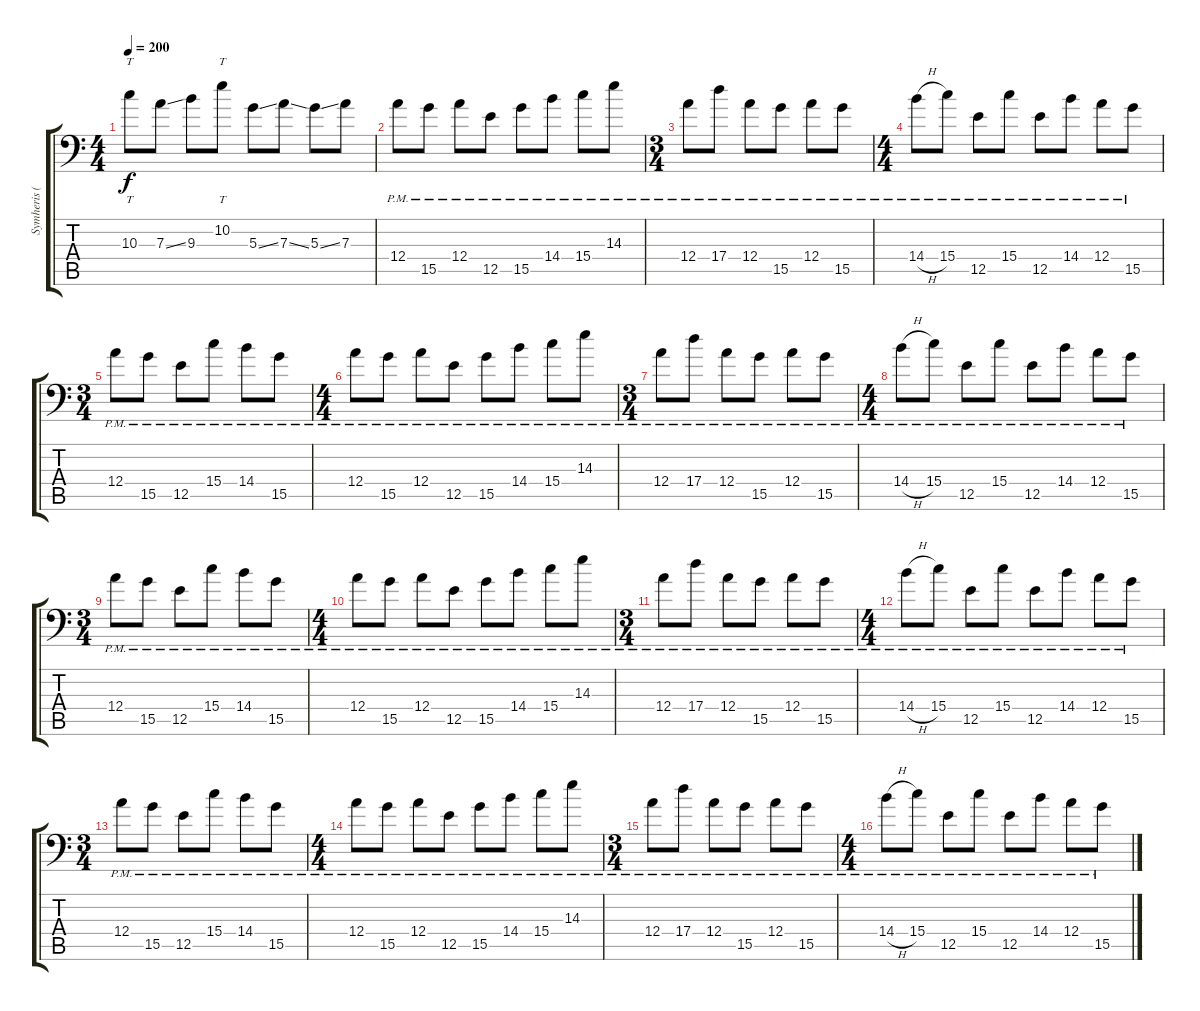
\track ("Symheris (Lead)" "Symheris (") {instrument distortionguitar}
\staff {score tabs}
\tuning (B3 Gb3 D3 A2 E2 A1) {hide}
\ts (4 4)
\tempo 200
\clef f4
\ks c
10.3.8{tt dy f} 7.3{ss}.8 9.3.8 10.2.8{tt} 5.3{ss}.8 7.3{ss}.8 5.3{ss}.8 7.3.8 |
12.4{pm}.8 15.5{pm}.8 12.4{pm}.8 12.5{pm}.8 15.5{pm}.8 14.4{pm}.8 15.4{pm}.8 14.3{pm}.8 |
\ts (3 4)
12.4{pm}.8 17.4{pm}.8 12.4{pm}.8 15.5{pm}.8 12.4{pm}.8 15.5{pm}.8 |
\ts (4 4)
14.4{h pm}.8 15.4{pm}.8 12.5{pm}.8 15.4{pm}.8 12.5{pm}.8 14.4{pm}.8 12.4{pm}.8 15.5{pm}.8 |
\ts (3 4)
12.4{pm}.8 15.5{pm}.8 12.5{pm}.8 15.4{pm}.8 14.4{pm}.8 15.5{pm}.8 |
\ts (4 4)
12.4{pm}.8 15.5{pm}.8 12.4{pm}.8 12.5{pm}.8 15.5{pm}.8 14.4{pm}.8 15.4{pm}.8 14.3{pm}.8 |
\ts (3 4)
12.4{pm}.8 17.4{pm}.8 12.4{pm}.8 15.5{pm}.8 12.4{pm}.8 15.5{pm}.8 |
\ts (4 4)
14.4{h pm}.8 15.4{pm}.8 12.5{pm}.8 15.4{pm}.8 12.5{pm}.8 14.4{pm}.8 12.4{pm}.8 15.5{pm}.8 |
\ts (3 4)
12.4{pm}.8 15.5{pm}.8 12.5{pm}.8 15.4{pm}.8 14.4{pm}.8 15.5{pm}.8 |
\ts (4 4)
12.4{pm}.8 15.5{pm}.8 12.4{pm}.8 12.5{pm}.8 15.5{pm}.8 14.4{pm}.8 15.4{pm}.8 14.3{pm}.8 |
\ts (3 4)
12.4{pm}.8 17.4{pm}.8 12.4{pm}.8 15.5{pm}.8 12.4{pm}.8 15.5{pm}.8 |
\ts (4 4)
14.4{h pm}.8 15.4{pm}.8 12.5{pm}.8 15.4{pm}.8 12.5{pm}.8 14.4{pm}.8 12.4{pm}.8 15.5{pm}.8 |
\ts (3 4)
12.4{pm}.8 15.5{pm}.8 12.5{pm}.8 15.4{pm}.8 14.4{pm}.8 15.5{pm}.8 |
\ts (4 4)
12.4{pm}.8 15.5{pm}.8 12.4{pm}.8 12.5{pm}.8 15.5{pm}.8 14.4{pm}.8 15.4{pm}.8 14.3{pm}.8 |
\ts (3 4)
12.4{pm}.8 17.4{pm}.8 12.4{pm}.8 15.5{pm}.8 12.4{pm}.8 15.5{pm}.8 |
\ts (4 4)
14.4{h pm}.8 15.4{pm}.8 12.5{pm}.8 15.4{pm}.8 12.5{pm}.8 14.4{pm}.8 12.4{pm}.8 15.5{pm}.8
